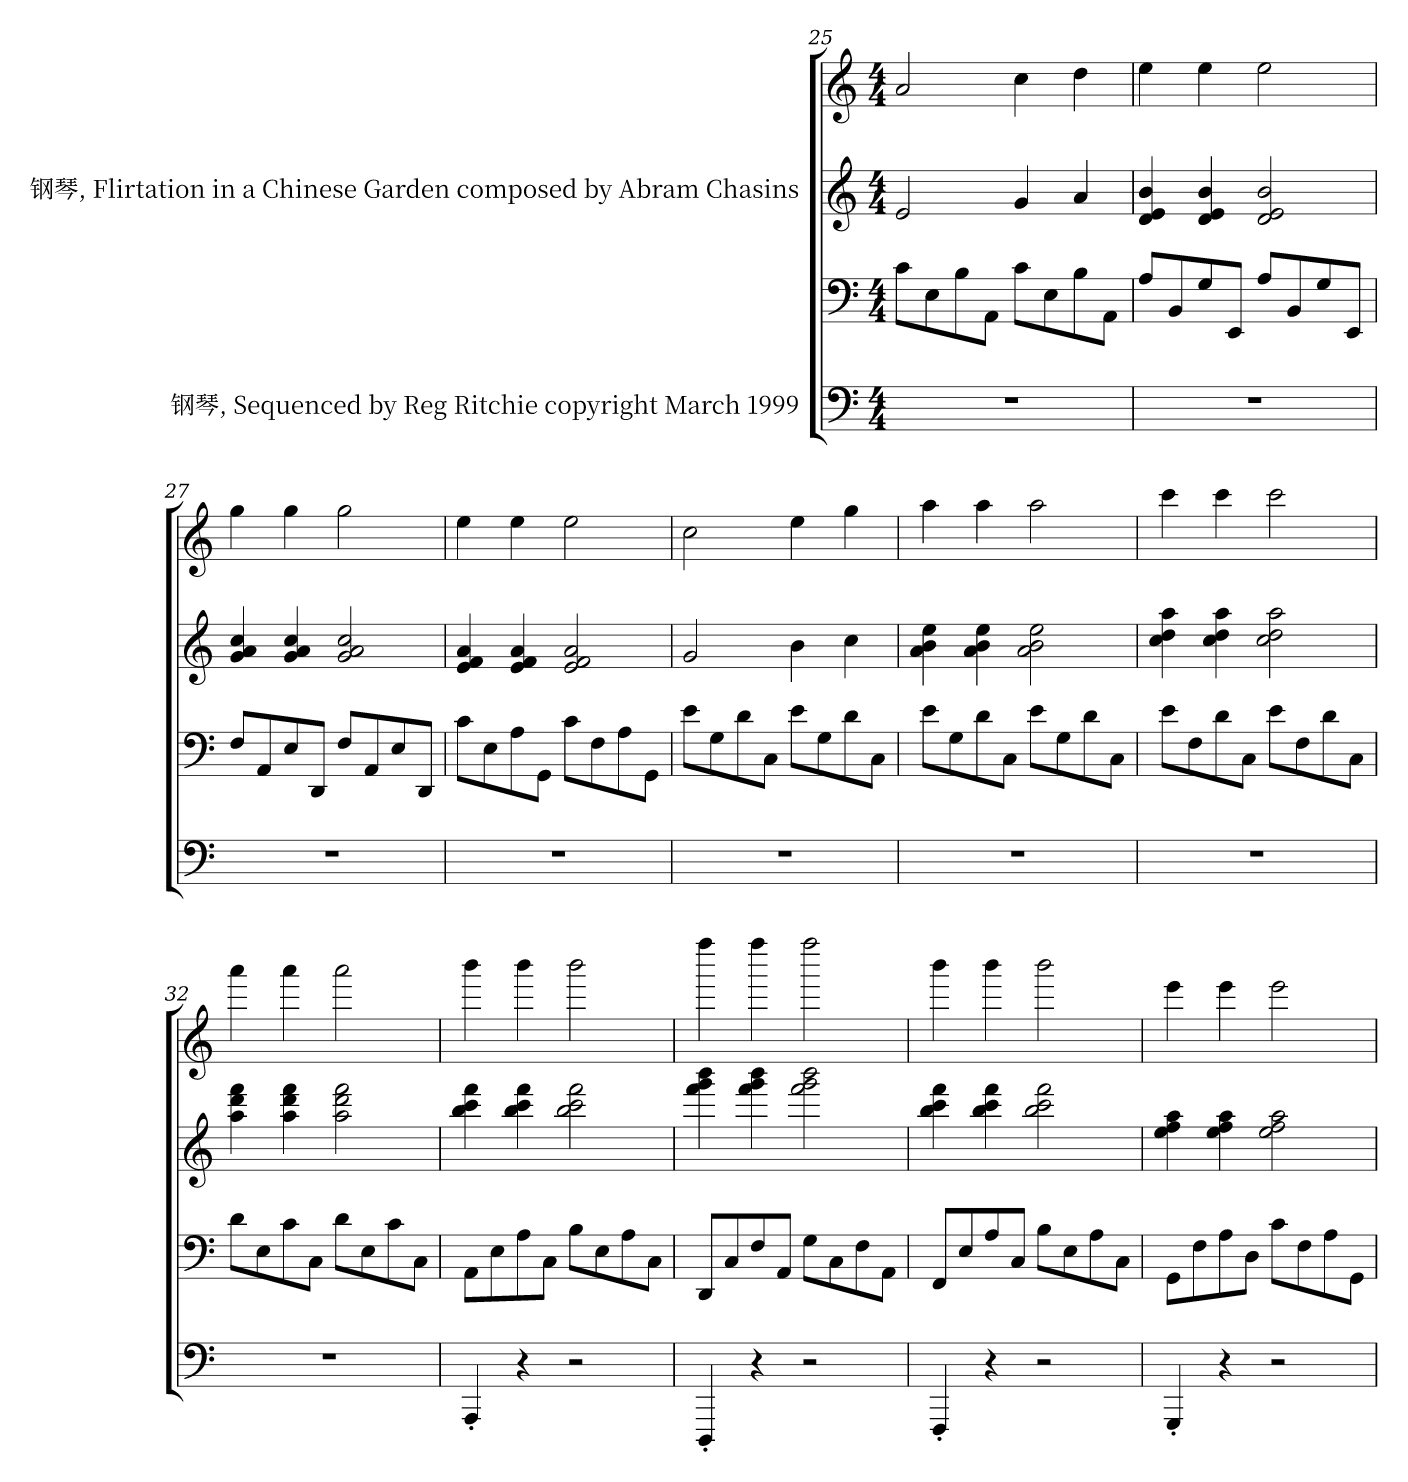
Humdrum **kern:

**kern	**kern	**kern	**kern
*part2	*part2	*part1	*part1
*staff4	*staff3	*staff2	*staff1
*I"钢琴, Sequenced by Reg Ritchie copyright March 1999	*	*I"钢琴, Flirtation in a Chinese Garden composed by Abram Chasins	*
*clefF4	*clefF4	*clefG2	*clefG2
*k[]	*k[]	*k[]	*k[]
*M4/4	*M4/4	*M4/4	*M4/4
=25	=25	=25	=25
1r	8c\L	2e/	2a/
.	8E\	.	.
.	8B\	.	.
.	8AA\J	.	.
.	8c\L	4g/	4cc\
.	8E\	.	.
.	8B\	4a/	4dd\
.	8AA\J	.	.
=26	=26	=26	=26
1r	8A/L	4d/ 4e/ 4b/	4ee\
.	8BB/	.	.
.	8G/	4d/ 4e/ 4b/	4ee\
.	8EE/J	.	.
.	8A/L	2d/ 2e/ 2b/	2ee\
.	8BB/	.	.
.	8G/	.	.
.	8EE/J	.	.
=27	=27	=27	=27
1r	8F/L	4g/ 4a/ 4cc/	4gg\
.	8AA/	.	.
.	8E/	4g/ 4a/ 4cc/	4gg\
.	8DD/J	.	.
.	8F/L	2g/ 2a/ 2cc/	2gg\
.	8AA/	.	.
.	8E/	.	.
.	8DD/J	.	.
=28	=28	=28	=28
1r	8c\L	4e/ 4f/ 4a/	4ee\
.	8E\	.	.
.	8A\	4e/ 4f/ 4a/	4ee\
.	8GG\J	.	.
.	8c\L	2e/ 2f/ 2a/	2ee\
.	8F\	.	.
.	8A\	.	.
.	8GG\J	.	.
!!LO:PB:g=z
=29	=29	=29	=29
1r	8e\L	2g/	2cc\
.	8G\	.	.
.	8d\	.	.
.	8C\J	.	.
.	8e\L	4b\	4ee\
.	8G\	.	.
.	8d\	4cc\	4gg\
.	8C\J	.	.
=30	=30	=30	=30
1r	8e\L	4a\ 4b\ 4ee\	4aa\
.	8G\	.	.
.	8d\	4a\ 4b\ 4ee\	4aa\
.	8C\J	.	.
.	8e\L	2a\ 2b\ 2ee\	2aa\
.	8G\	.	.
.	8d\	.	.
.	8C\J	.	.
=31	=31	=31	=31
1r	8e\L	4cc\ 4dd\ 4aa\	4ccc\
.	8F\	.	.
.	8d\	4cc\ 4dd\ 4aa\	4ccc\
.	8C\J	.	.
.	8e\L	2cc\ 2dd\ 2aa\	2ccc\
.	8F\	.	.
.	8d\	.	.
.	8C\J	.	.
=32	=32	=32	=32
1r	8d\L	4aa\ 4ddd\ 4fff\	4aaa\
.	8E\	.	.
.	8c\	4aa\ 4ddd\ 4fff\	4aaa\
.	8C\J	.	.
.	8d\L	2aa\ 2ddd\ 2fff\	2aaa\
.	8E\	.	.
.	8c\	.	.
.	8C\J	.	.
=33	=33	=33	=33
4AAA'/	8AA\L	4bb\ 4ccc\ 4fff\	4bbb\
.	8E\	.	.
4r	8A\	4bb\ 4ccc\ 4fff\	4bbb\
.	8C\J	.	.
2r	8B\L	2bb\ 2ccc\ 2fff\	2bbb\
.	8E\	.	.
.	8A\	.	.
.	8C\J	.	.
!!LO:LB:g=z
=34	=34	=34	=34
4DDD'/	8DD/L	4fff\ 4ggg\ 4bbb\	4ffff\
.	8C/	.	.
4r	8F/	4fff\ 4ggg\ 4bbb\	4ffff\
.	8AA/J	.	.
2r	8G\L	2fff\ 2ggg\ 2bbb\	2ffff\
.	8C\	.	.
.	8F\	.	.
.	8AA\J	.	.
=35	=35	=35	=35
4FFF'/	8FF/L	4bb\ 4ccc\ 4fff\	4bbb\
.	8E/	.	.
4r	8A/	4bb\ 4ccc\ 4fff\	4bbb\
.	8C/J	.	.
2r	8B\L	2bb\ 2ccc\ 2fff\	2bbb\
.	8E\	.	.
.	8A\	.	.
.	8C\J	.	.
=36	=36	=36	=36
4GGG'/	8GG\L	4ee\ 4ff\ 4aa\	4eee\
.	8F\	.	.
4r	8A\	4ee\ 4ff\ 4aa\	4eee\
.	8D\J	.	.
2r	8c\L	2ee\ 2ff\ 2aa\	2eee\
.	8F\	.	.
.	8A\	.	.
.	8GG\J	.	.
=	=	=	=
*-	*-	*-	*-
